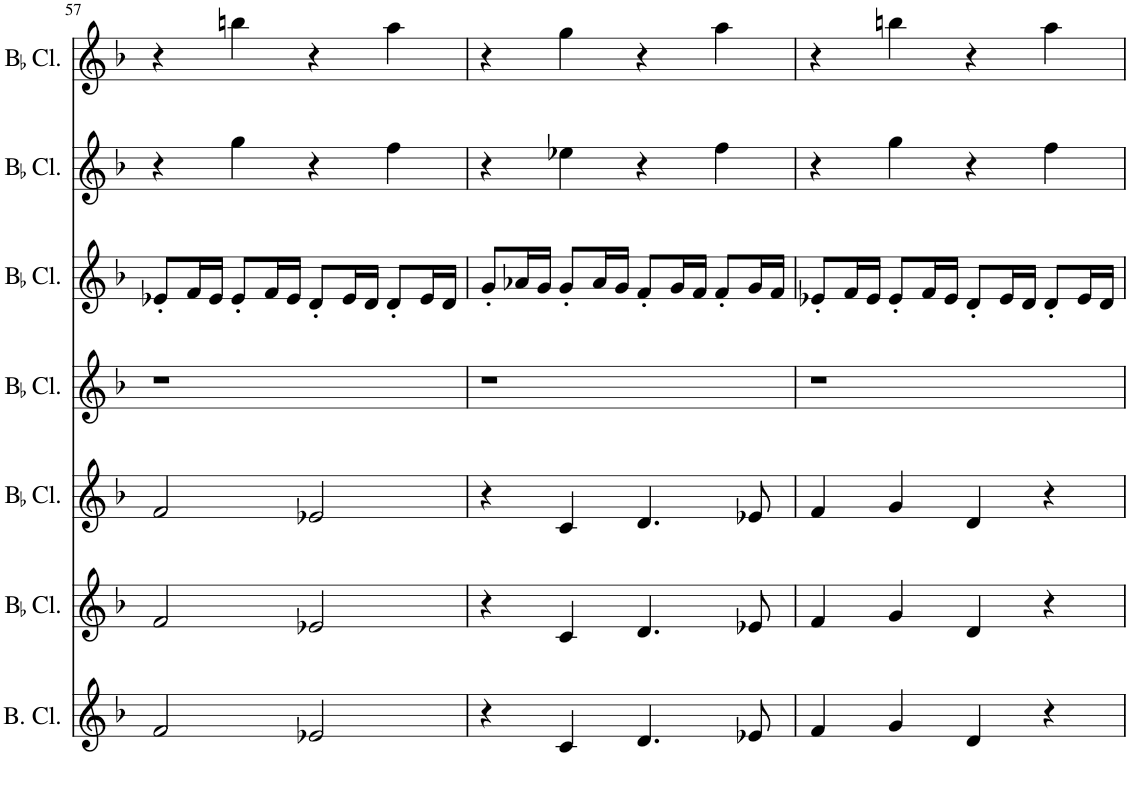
**kern	**kern	**kern	**kern	**kern	**kern	**kern
*part7	*part6	*part5	*part4	*part3	*part2	*part1
*staff7	*staff6	*staff5	*staff4	*staff3	*staff2	*staff1
*I"Bass Clarinet	*I"BaccidentalFlat Clarinet	*I"BaccidentalFlat Clarinet	*I"BaccidentalFlat Clarinet	*I"BaccidentalFlat Clarinet	*I"BaccidentalFlat Clarinet	*I"BaccidentalFlat Clarinet
*I'B. Cl.	*I'BaccidentalFlat Cl.	*I'BaccidentalFlat Cl.	*I'BaccidentalFlat Cl.	*I'BaccidentalFlat Cl.	*I'BaccidentalFlat Cl.	*I'BaccidentalFlat Cl.
!!LO:PB:g=z
*clefG2	*clefG2	*clefG2	*clefG2	*clefG2	*clefG2	*clefG2
*Trd8c14	*Trd1c2	*Trd1c2	*Trd1c2	*Trd1c2	*Trd1c2	*Trd1c2
*k[b-]	*k[b-]	*k[b-]	*k[b-]	*k[b-]	*k[b-]	*k[b-]
*M4/4	*M4/4	*M4/4	*M4/4	*M4/4	*M4/4	*M4/4
=57	=57	=57	=57	=57	=57	=57
2f/	2f/	2f/	1r	8e-X'/L	4r	4r
.	.	.	.	16f/L	.	.
.	.	.	.	16e-/JJ	.	.
.	.	.	.	8e-'/L	4gg\	4bbn\
.	.	.	.	16f/L	.	.
.	.	.	.	16e-/JJ	.	.
2e-X/	2e-X/	2e-X/	.	8d'/L	4r	4r
.	.	.	.	16e-/L	.	.
.	.	.	.	16d/JJ	.	.
.	.	.	.	8d'/L	4ff\	4aa\
.	.	.	.	16e-/L	.	.
.	.	.	.	16d/JJ	.	.
=58	=58	=58	=58	=58	=58	=58
4r	4r	4r	1r	8g'/L	4r	4r
.	.	.	.	16a-X/L	.	.
.	.	.	.	16g/JJ	.	.
4c/	4c/	4c/	.	8g'/L	4ee-X\	4gg\
.	.	.	.	16a-/L	.	.
.	.	.	.	16g/JJ	.	.
4.d/	4.d/	4.d/	.	8f'/L	4r	4r
.	.	.	.	16g/L	.	.
.	.	.	.	16f/JJ	.	.
.	.	.	.	8f'/L	4ff\	4aa\
8e-X/	8e-X/	8e-X/	.	16g/L	.	.
.	.	.	.	16f/JJ	.	.
=59	=59	=59	=59	=59	=59	=59
4f/	4f/	4f/	1r	8e-X'/L	4r	4r
.	.	.	.	16f/L	.	.
.	.	.	.	16e-/JJ	.	.
4g/	4g/	4g/	.	8e-'/L	4gg\	4bbn\
.	.	.	.	16f/L	.	.
.	.	.	.	16e-/JJ	.	.
4d/	4d/	4d/	.	8d'/L	4r	4r
.	.	.	.	16e-/L	.	.
.	.	.	.	16d/JJ	.	.
4r	4r	4r	.	8d'/L	4ff\	4aa\
.	.	.	.	16e-/L	.	.
.	.	.	.	16d/JJ	.	.
=	=	=	=	=	=	=
*-	*-	*-	*-	*-	*-	*-
